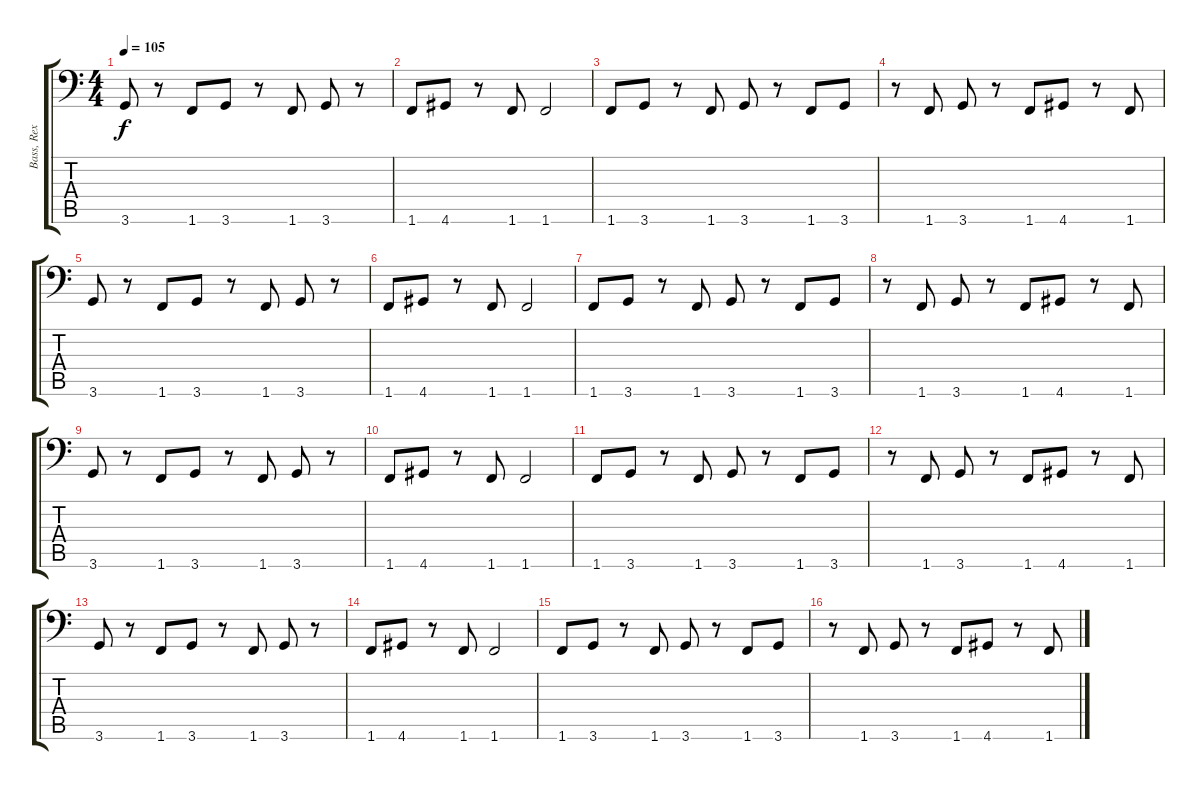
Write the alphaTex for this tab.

\track ("Bass, Rex" "Bass, Rex") {instrument electricbasspick}
\staff {score tabs}
\tuning (E3 B2 G2 D2 A1 E1) {hide}
\ts (4 4)
\tempo 105
\clef f4
\ks c
3.6.8{dy f} r.8 1.6.8 3.6.8 r.8 1.6.8 3.6.8 r.8 |
1.6.8 4.6.8 r.8 1.6.8 1.6.2 |
1.6.8 3.6.8 r.8 1.6.8 3.6.8 r.8 1.6.8 3.6.8 |
r.8 1.6.8 3.6.8 r.8 1.6.8 4.6.8 r.8 1.6.8 |
3.6.8 r.8 1.6.8 3.6.8 r.8 1.6.8 3.6.8 r.8 |
1.6.8 4.6.8 r.8 1.6.8 1.6.2 |
1.6.8 3.6.8 r.8 1.6.8 3.6.8 r.8 1.6.8 3.6.8 |
r.8 1.6.8 3.6.8 r.8 1.6.8 4.6.8 r.8 1.6.8 |
3.6.8 r.8 1.6.8 3.6.8 r.8 1.6.8 3.6.8 r.8 |
1.6.8 4.6.8 r.8 1.6.8 1.6.2 |
1.6.8 3.6.8 r.8 1.6.8 3.6.8 r.8 1.6.8 3.6.8 |
r.8 1.6.8 3.6.8 r.8 1.6.8 4.6.8 r.8 1.6.8 |
3.6.8 r.8 1.6.8 3.6.8 r.8 1.6.8 3.6.8 r.8 |
1.6.8 4.6.8 r.8 1.6.8 1.6.2 |
1.6.8{volume 6} 3.6.8 r.8 1.6.8 3.6.8 r.8 1.6.8 3.6.8 |
r.8 1.6.8 3.6.8 r.8 1.6.8 4.6.8 r.8 1.6.8
